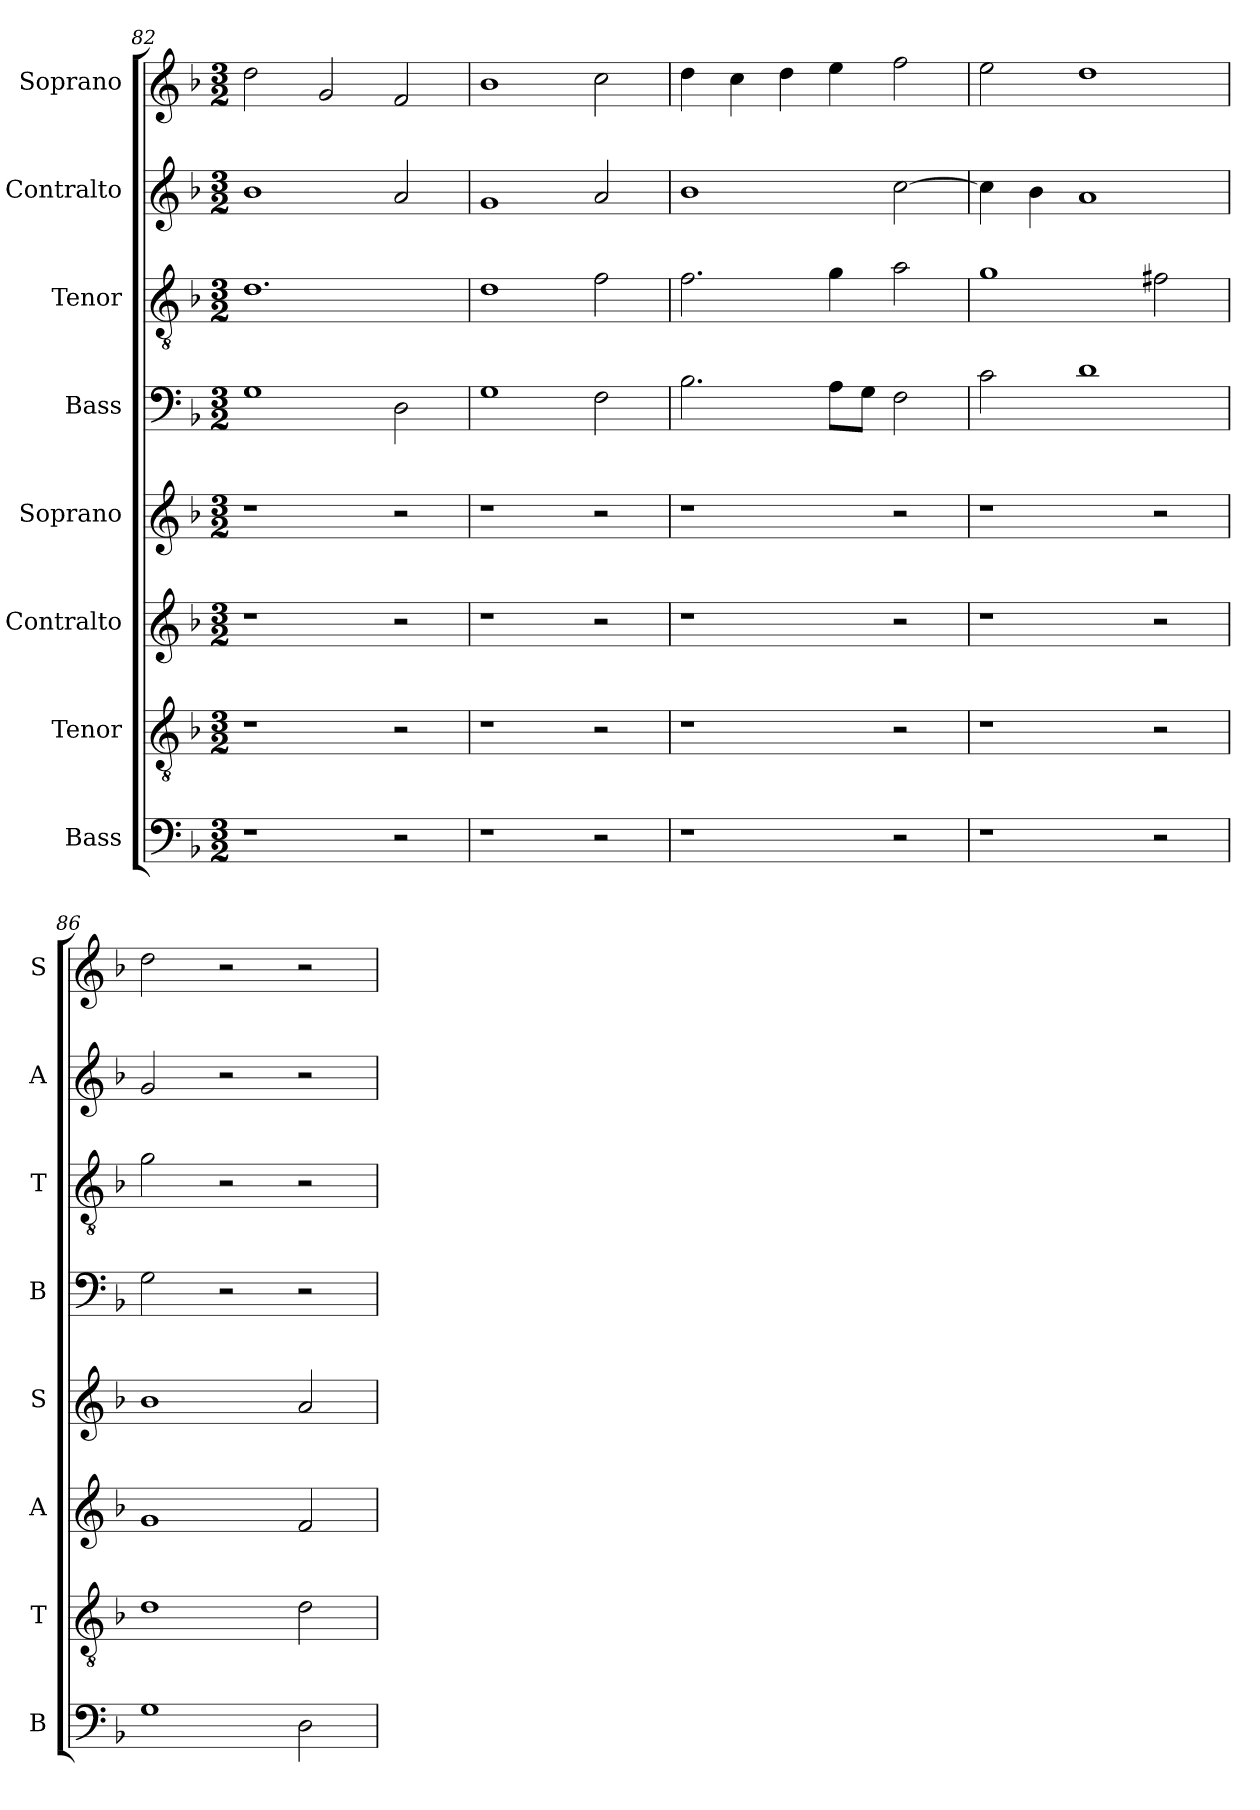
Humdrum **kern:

**kern	**kern	**kern	**kern	**kern	**kern	**kern	**kern
*part8	*part7	*part6	*part5	*part4	*part3	*part2	*part1
*staff8	*staff7	*staff6	*staff5	*staff4	*staff3	*staff2	*staff1
*I"Bass	*I"Tenor	*I"Contralto	*I"Soprano	*I"Bass	*I"Tenor	*I"Contralto	*I"Soprano
*I'B	*I'T	*I'A	*I'S	*I'B	*I'T	*I'A	*I'S
*clefF4	*clefGv2	*clefG2	*clefG2	*clefF4	*clefGv2	*clefG2	*clefG2
*k[b-]	*k[b-]	*k[b-]	*k[b-]	*k[b-]	*k[b-]	*k[b-]	*k[b-]
*G:dor	*G:dor	*G:dor	*G:dor	*G:dor	*G:dor	*G:dor	*G:dor
*M3/2	*M3/2	*M3/2	*M3/2	*M3/2	*M3/2	*M3/2	*M3/2
=82	=82	=82	=82	=82	=82	=82	=82
1r	1r	1r	1r	1G	1.d	1b-	2dd
.	.	.	.	.	.	.	2g
2r	2r	2r	2r	2D	.	2a	2f
=83	=83	=83	=83	=83	=83	=83	=83
1r	1r	1r	1r	1G	1d	1g	1b-
2r	2r	2r	2r	2F	2f	2a	2cc
=84	=84	=84	=84	=84	=84	=84	=84
1r	1r	1r	1r	2.B-	2.f	1b-	4dd
.	.	.	.	.	.	.	4cc
.	.	.	.	.	.	.	4dd
.	.	.	.	8A\L	4g	.	4ee
.	.	.	.	8G\J	.	.	.
2r	2r	2r	2r	2F	2a	[2cc	2ff
=85	=85	=85	=85	=85	=85	=85	=85
1r	1r	1r	1r	2c	1g	4cc]	2ee
.	.	.	.	.	.	4b-	.
.	.	.	.	1d	.	1a	1dd
2r	2r	2r	2r	.	2f#X	.	.
=86	=86	=86	=86	=86	=86	=86	=86
1G	1d	1g	1b-	2G	2g	2g	2dd
.	.	.	.	2r	2r	2r	2r
2D	2d	2f	2a	2r	2r	2r	2r
=	=	=	=	=	=	=	=
*-	*-	*-	*-	*-	*-	*-	*-
